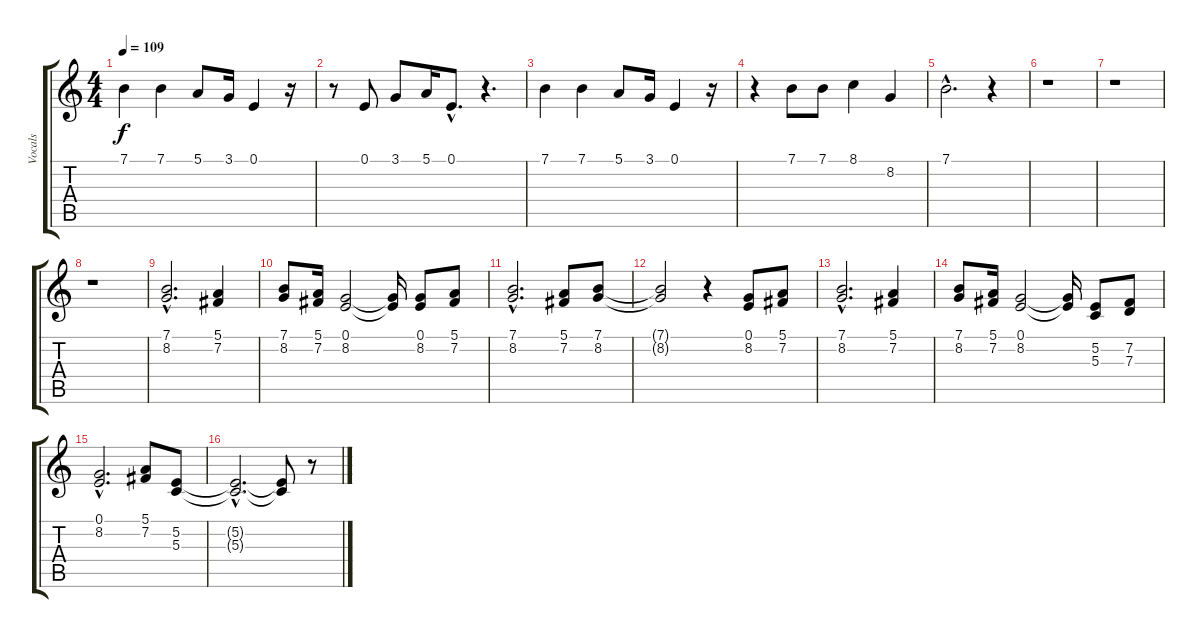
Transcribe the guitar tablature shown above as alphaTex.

\track ("Vocals" "Vocals") {instrument lead6voice}
\staff {score tabs}
\tuning (E4 B3 G3 D3 A2 E2) {hide}
\ts (4 4)
\tempo 109
\clef g2
\ks c
7.1.4{dy f} 7.1.4 5.1.8 3.1.16 0.1.4 r.16 |
r.8 0.1.8 3.1.8 5.1.16 0.1{hac}.8{d} r.4{d} |
7.1.4 7.1.4 5.1.8 3.1.16 0.1.4 r.16 |
r.4 7.1.8 7.1.8 8.1.4 8.2.4 |
7.1{hac}.2{d} r.4 |
r.1 |
r.1 |
r.1 |
(7.1{hac} 8.2{hac}).2{d} (5.1 7.2).4 |
(7.1 8.2).8 (5.1 7.2).16 (0.1 8.2).2 (0.1{t} 8.2{t}).16 (0.1 8.2).8 (5.1 7.2).8 |
(7.1{hac} 8.2{hac}).2{d} (5.1 7.2).8 (7.1 8.2).8 |
(7.1{t} 8.2{t}).2 r.4 (0.1 8.2).8 (5.1 7.2).8 |
(7.1{hac} 8.2{hac}).2{d} (5.1 7.2).4 |
(7.1 8.2).8 (5.1 7.2).16 (0.1 8.2).2 (0.1{t} 8.2{t}).16 (5.2 5.3).8 (7.2 7.3).8 |
(0.1{hac} 8.2{hac}).2{d} (5.1 7.2).8 (5.2 5.3).8 |
(5.2{hac t} 5.3{hac t}).2{d} (5.2{t} 5.3{t}).8 r.8
